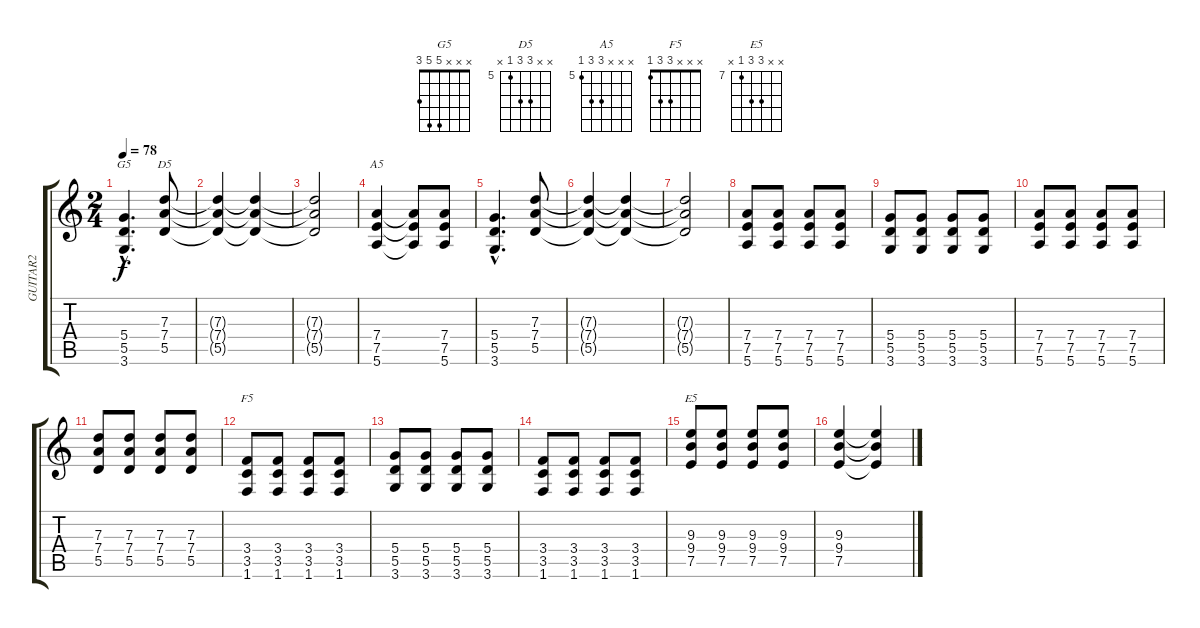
\track ("GUITAR2" "GUITAR2") {instrument distortionguitar}
\staff {score tabs}
\tuning (E4 B3 G3 D3 A2 E2) {hide}
\chord ("G5" x x x 5 5 3)
\chord ("D5" x x 7 7 5 x) {firstfret 5}
\chord ("A5" x x x 7 7 5) {firstfret 5}
\chord ("F5" x x x 3 3 1)
\chord ("E5" x x 9 9 7 x) {firstfret 7}
\ts (2 4)
\tempo 78
\clef g2
\ks c
(5.4{hac} 5.5{hac} 3.6{hac}).4{d ch "G5" dy f} (7.3 7.4 5.5).8{ch "D5"} |
(7.3{t} 7.4{t} 5.5{t}).4 (7.3{t} 7.4{t} 5.5{t}).4 |
(7.3{t} 7.4{t} 5.5{t}).2 |
(7.4 7.5 5.6).4{ch "A5"} (7.4{t} 7.5{t} 5.6{t}).8 (7.4 7.5 5.6).8 |
(5.4{hac} 5.5{hac} 3.6{hac}).4{d} (7.3 7.4 5.5).8 |
(7.3{t} 7.4{t} 5.5{t}).4 (7.3{t} 7.4{t} 5.5{t}).4 |
(7.3{t} 7.4{t} 5.5{t}).2 |
(7.4 7.5 5.6).8 (7.4 7.5 5.6).8 (7.4 7.5 5.6).8 (7.4 7.5 5.6).8 |
(5.4 5.5 3.6).8 (5.4 5.5 3.6).8 (5.4 5.5 3.6).8 (5.4 5.5 3.6).8 |
(7.4 7.5 5.6).8 (7.4 7.5 5.6).8 (7.4 7.5 5.6).8 (7.4 7.5 5.6).8 |
(7.3 7.4 5.5).8 (7.3 7.4 5.5).8 (7.3 7.4 5.5).8 (7.3 7.4 5.5).8 |
(3.4 3.5 1.6).8{ch "F5"} (3.4 3.5 1.6).8 (3.4 3.5 1.6).8 (3.4 3.5 1.6).8 |
(5.4 5.5 3.6).8 (5.4 5.5 3.6).8 (5.4 5.5 3.6).8 (5.4 5.5 3.6).8 |
(3.4 3.5 1.6).8 (3.4 3.5 1.6).8 (3.4 3.5 1.6).8 (3.4 3.5 1.6).8 |
(9.3 9.4 7.5).8{ch "E5"} (9.3 9.4 7.5).8 (9.3 9.4 7.5).8 (9.3 9.4 7.5).8 |
(9.3 9.4 7.5).4 (9.3{t} 9.4{t} 7.5{t}).4
